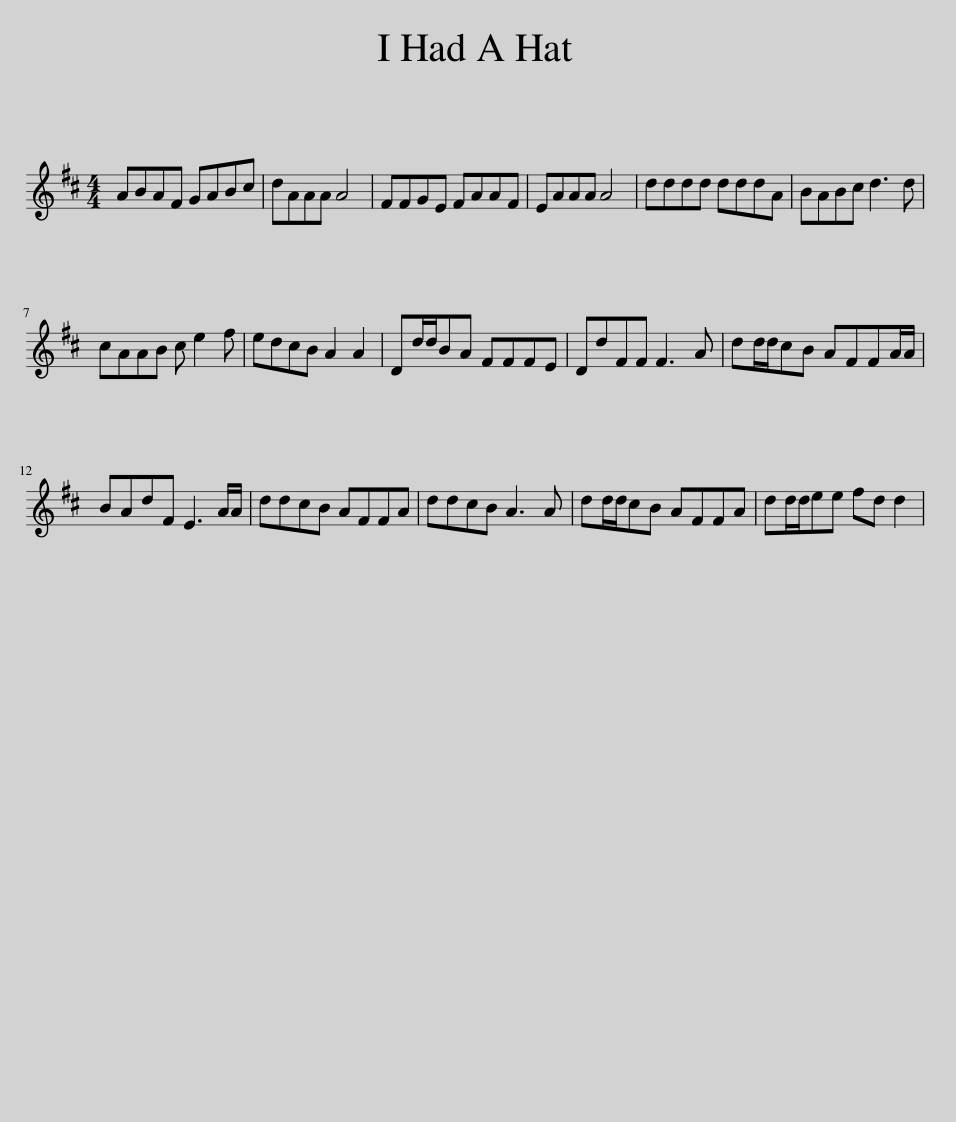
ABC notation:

X:1
L:1/8
M:4/4
I:linebreak $
K:D
V:1 treble
V:1
 ABAF GABc | dAAA A4 | FFGE FAAF | EAAA A4 | dddd dddA | %5
 BABc d3 d |$ cAAB c e2 f | edcB A2 A2 | Dd/d/BA FFFE | DdFF F3 A | %10
 dd/d/cB AFFA/A/ |$ BAdF E3 A/A/ | ddcB AFFA | ddcB A3 A | dd/d/cB AFFA | %15
 dd/d/ee fd d2 | %16
